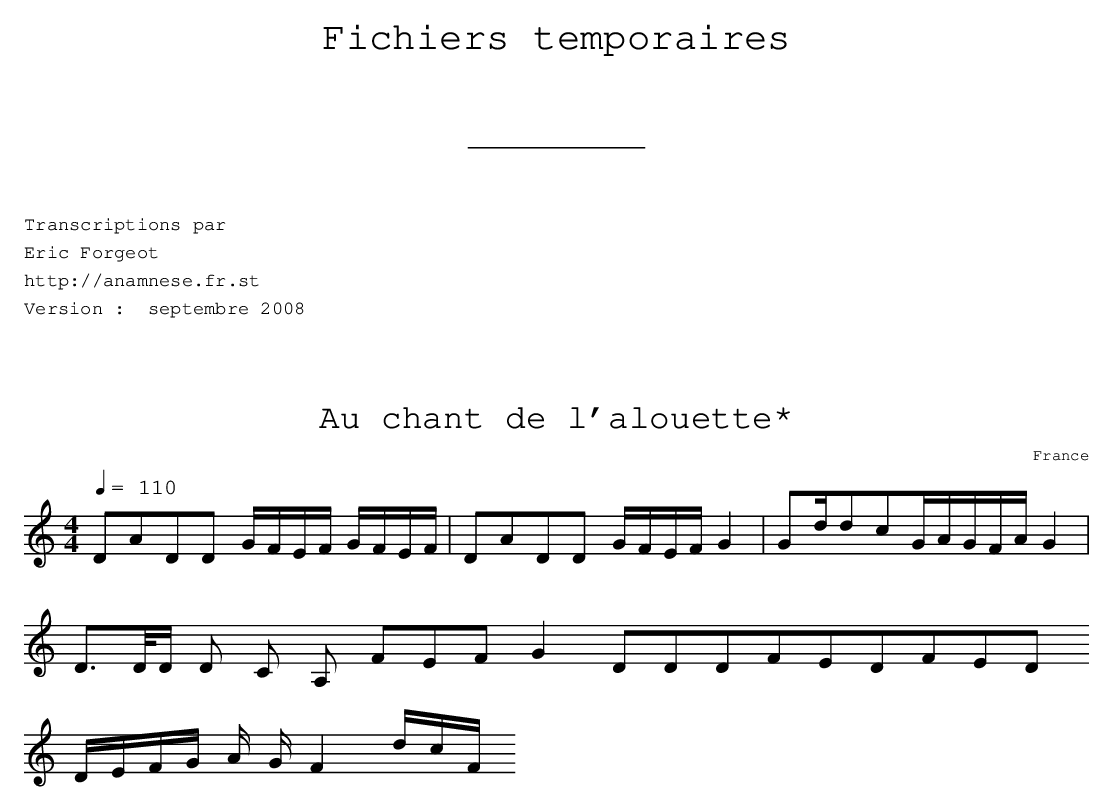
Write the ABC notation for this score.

X:1
T:Au chant de l'alouette*
O:France
M:4/4
L:1/8
Q:1/4=110
K:C
DADD G/F/E/F/ G/F/E/F/ | DADD G/F/E/F/ G2 | Gd/dcG/A/G/F/A/ G2 |
D>D/D/ D C A, FEF G2 DDDFEDFED
D/E/F/G/ A/ G/ F2 d/c/F/ "
